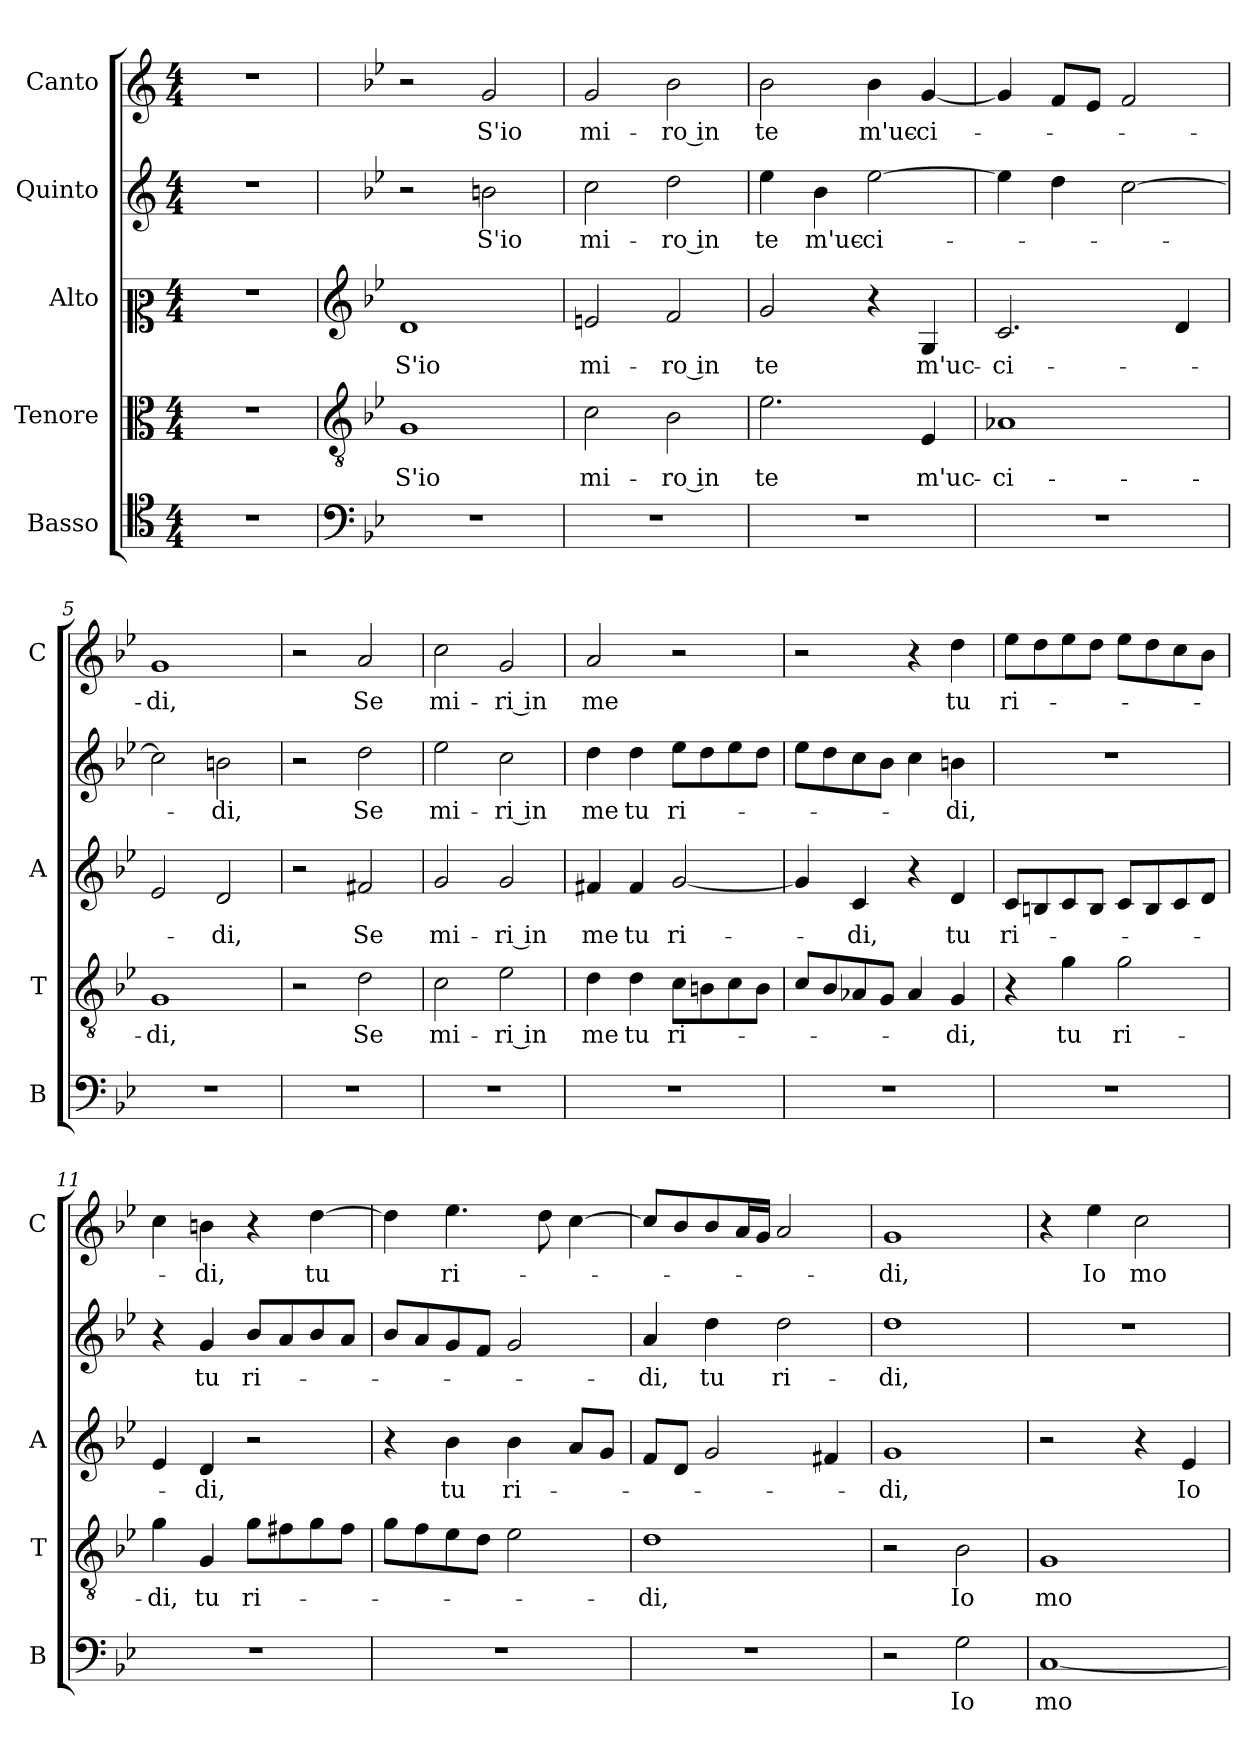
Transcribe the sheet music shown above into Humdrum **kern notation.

**kern	**text	**kern	**text	**kern	**text	**kern	**text	**kern	**text
*part5	*part5	*part4	*part4	*part3	*part3	*part2	*part2	*part1	*part1
*staff5	*staff5	*staff4	*staff4	*staff3	*staff3	*staff2	*staff2	*staff1	*staff1
*I"Basso	*	*I"Tenore	*	*I"Alto	*	*I"Quinto	*	*I"Canto	*
*I'B	*	*I'T	*	*I'A	*	*	*	*I'C	*
*clefC4	*	*clefC3	*	*clefC2	*	*clefG2	*	*clefG2	*
*k[]	*	*k[]	*	*k[]	*	*k[]	*	*k[]	*
*C:	*	*C:	*	*C:	*	*C:	*	*C:	*
*M4/4	*	*M4/4	*	*M4/4	*	*M4/4	*	*M4/4	*
=	=	=	=	=	=	=	=	=	=
1r	.	1r	.	1r	.	1r	.	1r	.
=1	=1	=1	=1	=1	=1	=1	=1	=1	=1
*clefF4	*	*clefGv2	*	*clefG2	*	*	*	*	*
*k[b-e-]	*	*k[b-e-]	*	*k[b-e-]	*	*k[b-e-]	*	*k[b-e-]	*
*B-:	*	*B-:	*	*B-:	*	*B-:	*	*B-:	*
!	!	!	!LO:LY:b	!	!LO:LY:b	!	!	!	!
1r	.	1G	S'io	1d	S'io	2r	.	2r	.
!	!	!	!	!	!	!	!LO:LY:b	!	!LO:LY:b
.	.	.	.	.	.	2bn\	S'io	2g/	S'io
=2	=2	=2	=2	=2	=2	=2	=2	=2	=2
!	!	!	!LO:LY:b	!	!LO:LY:b	!	!LO:LY:b	!	!LO:LY:b
1r	.	2c\	mi-	2en/	mi-	2cc\	mi-	2g/	mi-
!	!	!	!LO:LY:b	!	!LO:LY:b	!	!LO:LY:b	!	!LO:LY:b
.	.	2B-\	-ro in	2f/	-ro in	2dd\	-ro in	2b-\	-ro in
=3	=3	=3	=3	=3	=3	=3	=3	=3	=3
!	!	!	!LO:LY:b	!	!LO:LY:b	!	!LO:LY:b	!	!LO:LY:b
1r	.	2.e-\	te	2g/	te	4ee-\	te	2b-\	te
!	!	!	!	!	!	!	!LO:LY:b	!	!
.	.	.	.	.	.	4b-\	m'uc-	.	.
!	!	!	!	!	!	!	!LO:LY:b	!	!LO:LY:b
.	.	.	.	4r	.	[2ee-\	-ci-	4b-\	m'uc-
!	!	!	!LO:LY:b	!	!LO:LY:b	!	!	!	!LO:LY:b
.	.	4E-/	m'uc-	4G/	m'uc-	.	.	[4g/	-ci-
=4	=4	=4	=4	=4	=4	=4	=4	=4	=4
!	!	!	!LO:LY:b	!	!LO:LY:b	!	!	!	!
1r	.	1A-X	-ci-	2.c/	-ci-	4ee-\]	.	4g/]	.
.	.	.	.	.	.	4dd\	.	8f/L	.
.	.	.	.	.	.	.	.	8e-/J	.
.	.	.	.	.	.	[2cc\	.	2f/	.
.	.	.	.	4d/	.	.	.	.	.
=5	=5	=5	=5	=5	=5	=5	=5	=5	=5
!	!	!	!LO:LY:b	!	!	!	!	!	!LO:LY:b
1r	.	1G	-di,	2e-/	.	2cc\]	.	1g	-di,
!	!	!	!	!	!LO:LY:b	!	!LO:LY:b	!	!
.	.	.	.	2d/	-di,	2bn\	-di,	.	.
=6	=6	=6	=6	=6	=6	=6	=6	=6	=6
1r	.	2r	.	2r	.	2r	.	2r	.
!	!	!	!LO:LY:b	!	!LO:LY:b	!	!LO:LY:b	!	!LO:LY:b
.	.	2d\	Se	2f#X/	Se	2dd\	Se	2a/	Se
=7	=7	=7	=7	=7	=7	=7	=7	=7	=7
!	!	!	!LO:LY:b	!	!LO:LY:b	!	!LO:LY:b	!	!LO:LY:b
1r	.	2c\	mi-	2g/	mi-	2ee-\	mi-	2cc\	mi-
!	!	!	!LO:LY:b	!	!LO:LY:b	!	!LO:LY:b	!	!LO:LY:b
.	.	2e-\	-ri in	2g/	-ri in	2cc\	-ri in	2g/	-ri in
!!LO:LB:g=z
=8	=8	=8	=8	=8	=8	=8	=8	=8	=8
!	!	!	!LO:LY:b	!	!LO:LY:b	!	!LO:LY:b	!	!LO:LY:b
1r	.	4d\	me	4f#X/	me	4dd\	me	2a/	me
!	!	!	!LO:LY:b	!	!LO:LY:b	!	!LO:LY:b	!	!
.	.	4d\	tu	4f#/	tu	4dd\	tu	.	.
!	!	!	!LO:LY:b	!	!LO:LY:b	!	!LO:LY:b	!	!
.	.	8c\L	ri-	[2g/	ri-	8ee-\L	ri-	2r	.
.	.	8Bn\	.	.	.	8dd\	.	.	.
.	.	8c\	.	.	.	8ee-\	.	.	.
.	.	8B\J	.	.	.	8dd\J	.	.	.
=9	=9	=9	=9	=9	=9	=9	=9	=9	=9
1r	.	8c/L	.	4g/]	.	8ee-\L	.	2r	.
.	.	8B-/	.	.	.	8dd\	.	.	.
!	!	!	!	!	!LO:LY:b	!	!	!	!
.	.	8A-X/	.	4c/	-di,	8cc\	.	.	.
.	.	8G/J	.	.	.	8b-\J	.	.	.
.	.	4A-/	.	4r	.	4cc\	.	4r	.
!	!	!	!LO:LY:b	!	!LO:LY:b	!	!LO:LY:b	!	!LO:LY:b
.	.	4G/	-di,	4d/	tu	4bn\	-di,	4dd\	tu
=10	=10	=10	=10	=10	=10	=10	=10	=10	=10
!	!	!	!	!	!LO:LY:b	!	!	!	!LO:LY:b
1r	.	4r	.	8c/L	ri-	1r	.	8ee-\L	ri-
.	.	.	.	8Bn/	.	.	.	8dd\	.
!	!	!	!LO:LY:b	!	!	!	!	!	!
.	.	4g\	tu	8c/	.	.	.	8ee-\	.
.	.	.	.	8B/J	.	.	.	8dd\J	.
!	!	!	!LO:LY:b	!	!	!	!	!	!
.	.	2g\	ri-	8c/L	.	.	.	8ee-\L	.
.	.	.	.	8B/	.	.	.	8dd\	.
.	.	.	.	8c/	.	.	.	8cc\	.
.	.	.	.	8d/J	.	.	.	8b-\J	.
=11	=11	=11	=11	=11	=11	=11	=11	=11	=11
!	!	!	!LO:LY:b	!	!	!	!	!	!
1r	.	4g\	-di,	4e-/	.	4r	.	4cc\	.
!	!	!	!LO:LY:b	!	!LO:LY:b	!	!LO:LY:b	!	!LO:LY:b
.	.	4G/	tu	4d/	-di,	4g/	tu	4bn\	-di,
!	!	!	!LO:LY:b	!	!	!	!LO:LY:b	!	!
.	.	8g\L	ri-	2r	.	8b-/L	ri-	4r	.
.	.	8f#X\	.	.	.	8a/	.	.	.
!	!	!	!	!	!	!	!	!	!LO:LY:b
.	.	8g\	.	.	.	8b-/	.	[4dd\	tu
.	.	8f#\J	.	.	.	8a/J	.	.	.
=12	=12	=12	=12	=12	=12	=12	=12	=12	=12
1r	.	8g\L	.	4r	.	8b-/L	.	4dd\]	.
.	.	8f\	.	.	.	8a/	.	.	.
!	!	!	!	!	!LO:LY:b	!	!	!	!LO:LY:b
.	.	8e-\	.	4b-\	tu	8g/	.	4.ee-\	ri-
.	.	8d\J	.	.	.	8f/J	.	.	.
!	!	!	!	!	!LO:LY:b	!	!	!	!
.	.	2e-\	.	4b-\	ri-	2g/	.	.	.
.	.	.	.	.	.	.	.	8dd\	.
.	.	.	.	8a/L	.	.	.	[4cc\	.
.	.	.	.	8g/J	.	.	.	.	.
=13	=13	=13	=13	=13	=13	=13	=13	=13	=13
!	!	!	!LO:LY:b	!	!	!	!LO:LY:b	!	!
1r	.	1d	-di,	8f/L	.	4a/	-di,	8cc/L]	.
.	.	.	.	8d/J	.	.	.	8b-/	.
!	!	!	!	!	!	!	!LO:LY:b	!	!
.	.	.	.	2g/	.	4dd\	tu	8b-/	.
.	.	.	.	.	.	.	.	16a/L	.
.	.	.	.	.	.	.	.	16g/JJ	.
!	!	!	!	!	!	!	!LO:LY:b	!	!
.	.	.	.	.	.	2dd\	ri-	2a/	.
.	.	.	.	4f#X/	.	.	.	.	.
!!LO:LB:g=z
=14	=14	=14	=14	=14	=14	=14	=14	=14	=14
!	!	!	!	!	!LO:LY:b	!	!LO:LY:b	!	!LO:LY:b
2r	.	2r	.	1g	-di,	1dd	-di,	1g	-di,
!	!LO:LY:b	!	!LO:LY:b	!	!	!	!	!	!
2G\	Io	2B-\	Io	.	.	.	.	.	.
=15	=15	=15	=15	=15	=15	=15	=15	=15	=15
!	!LO:LY:b	!	!LO:LY:b	!	!	!	!	!	!
[1C	mo-	1G	mo-	2r	.	1r	.	4r	.
!	!	!	!	!	!	!	!	!	!LO:LY:b
.	.	.	.	.	.	.	.	4ee-\	Io
!	!	!	!	!	!	!	!	!	!LO:LY:b
.	.	.	.	4r	.	.	.	2cc\	mo-
!	!	!	!	!	!LO:LY:b	!	!	!	!
.	.	.	.	4e-/	Io	.	.	.	.
=	=	=	=	=	=	=	=	=	=
*-	*-	*-	*-	*-	*-	*-	*-	*-	*-
